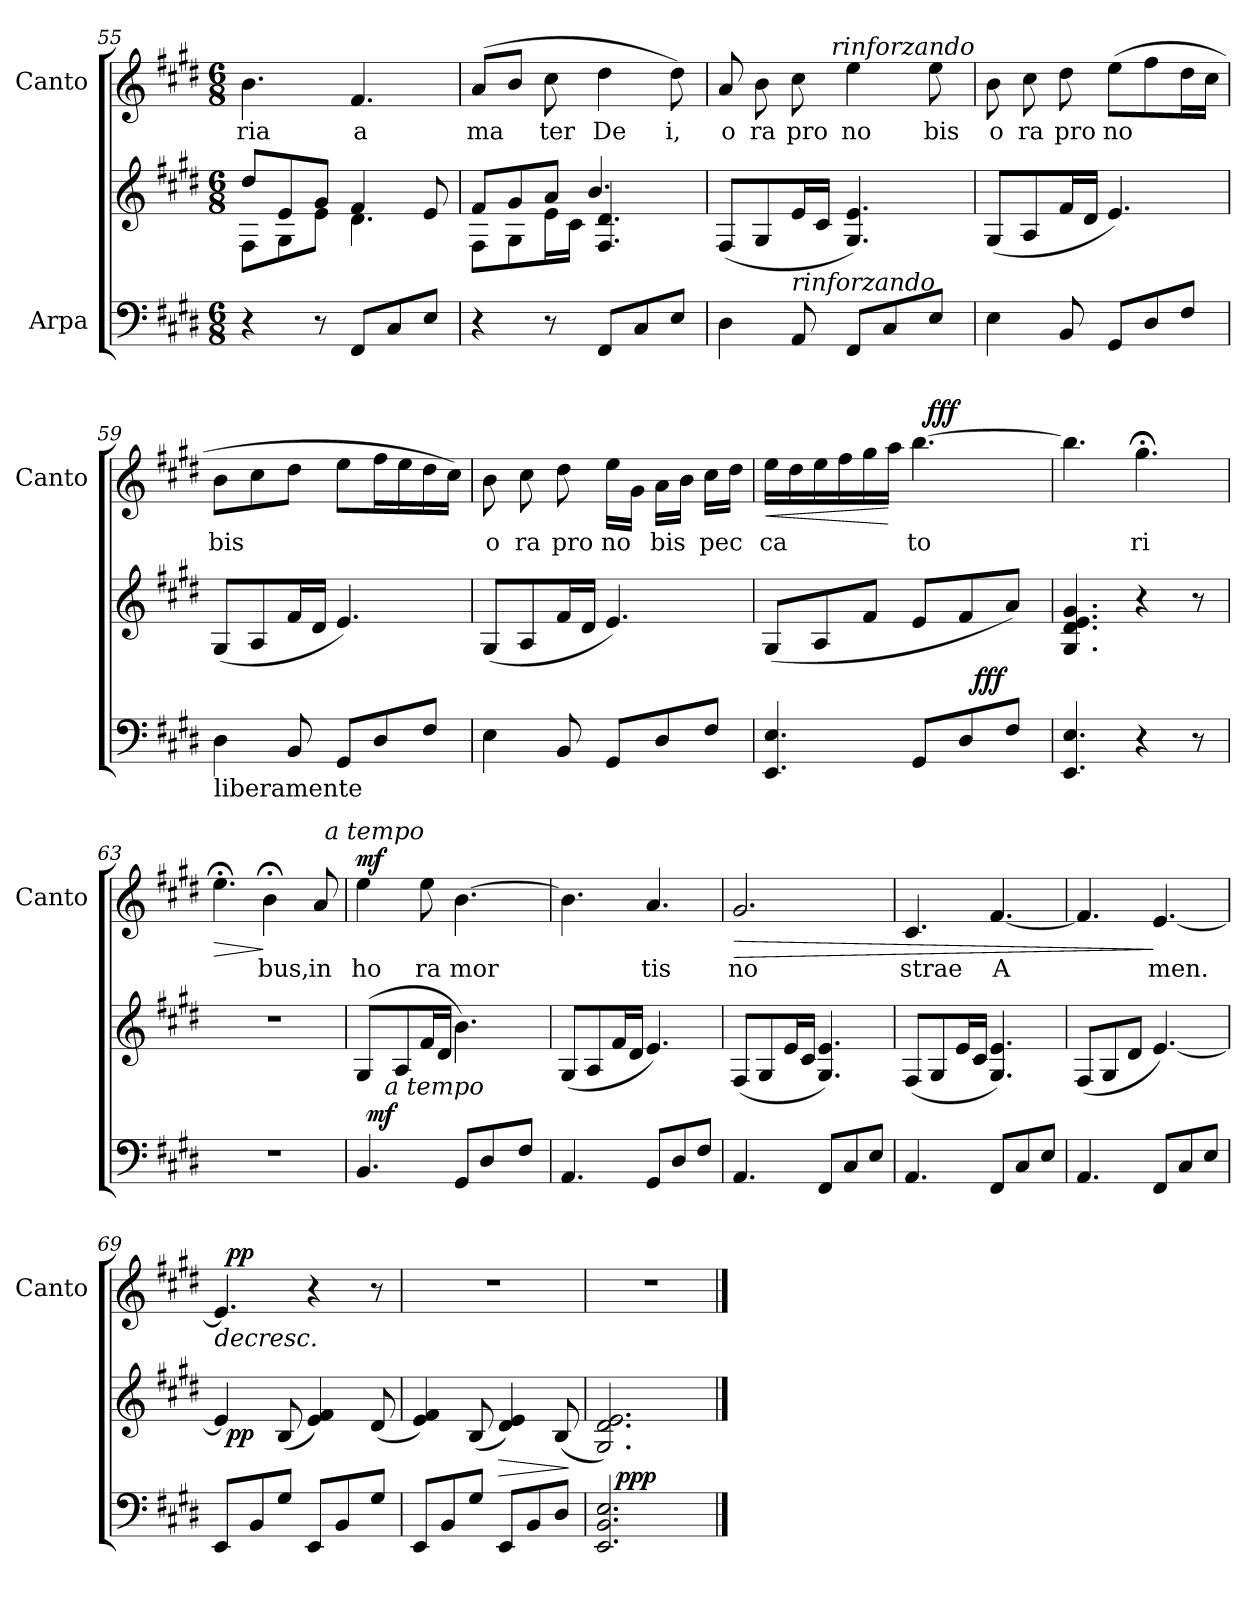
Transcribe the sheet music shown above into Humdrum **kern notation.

**kern	**kern	**dynam	**kern	**text	**dynam
*part2	*part2	*part2	*part1	*part1	*part1
*staff3	*staff2	*staff2/3	*staff1	*staff1	*staff1
*I"Arpa	*	*	*I"Canto	*	*
*	*	*	*I'Canto	*	*
*clefF4	*clefG2	*	*clefG2	*	*
*k[f#c#g#d#]	*k[f#c#g#d#]	*	*k[f#c#g#d#]	*	*
*E:	*E:	*	*E:	*	*
*M6/8	*M6/8	*	*M6/8	*	*
=55	=55	=55	=55	=55	=55
*	*^	*	*	*	*
4r	8F#\L	8dd#/L	.	4.b\	ria	.
.	8G#\	8e/	.	.	.	.
8r	8e\J	8g#/J	.	.	.	.
8FF#/L	4.d#\	4f#/	.	4.f#/	a	.
8C#/	.	.	.	.	.	.
8E/J	.	8e/	.	.	.	.
=56	=56	=56	=56	=56	=56	=56
4r	8F#\L	8f#/L	.	(8a/L	ma	.
.	8G#\	8g#/	.	8b/J	.	.
8r	16e\L	8a/J	.	8cc#\	ter	.
.	16c#\JJ	.	.	.	.	.
8FF#/L	4.F#/ 4.d#/	4.b/	.	4dd#\	De	.
8C#/	.	.	.	.	.	.
8E/J	.	.	.	8dd#\)	i,	.
*	*v	*v	*	*	*	*
!!LO:PB:g=z
=57	=57	=57	=57	=57	=57
*	*	*	*^	*	*
4D#\	(8F#/L	.	8a/	4ryy	o	.
.	8G#/	.	8b\	.	ra	.
!LO:TX:a:i:t=rinforzando	!	!	!	!	!	!
8AA/	16e/L	.	8cc#\	16.ryy	pro	.
.	16c#/JJ	.	.	.	.	.
!	!	!	!	!LO:TX:a:i:t=rinforzando	!	!
.	.	.	.	4ryy	.	.
8FF#/L	4.G#/ 4.e/)	.	4ee\	.	no	.
8C#/	.	.	.	.	.	.
.	.	.	.	8ryy	.	.
8E/J	.	.	8ee\	.	bis	.
.	.	.	.	32ryy	.	.
*	*	*	*v	*v	*	*
=58	=58	=58	=58	=58	=58
4E\	(8G#/L	.	8b\	o	.
.	8A/	.	8cc#\	ra	.
8BB/	16f#/L	.	8dd#\	pro	.
.	16d#/JJ	.	.	.	.
8GG#/L	4.e/)	.	(8ee\L	no	.
8D#/	.	.	8ff#\	.	.
8F#/J	.	.	16dd#\L	.	.
.	.	.	16cc#\JJ	.	.
=59	=59	=59	=59	=59	=59
!LO:TX:b:t=liberamente	!	!	!	!	!
4D#\	(8G#/L	.	8b\L	bis	.
.	8A/	.	8cc#\	.	.
8BB/	16f#/L	.	8dd#\J	.	.
.	16d#/JJ	.	.	.	.
8GG#/L	4.e/)	.	8ee\L	.	.
8D#/	.	.	16ff#\L	.	.
.	.	.	16ee\	.	.
8F#/J	.	.	16dd#\	.	.
.	.	.	16cc#\JJ)	.	.
=60	=60	=60	=60	=60	=60
4E\	(8G#/L	.	8b\	o	.
.	8A/	.	8cc#\	ra	.
8BB/	16f#/L	.	8dd#\	pro	.
.	16d#/JJ	.	.	.	.
8GG#/L	4.e/)	.	16ee\LL	no	.
.	.	.	16g#\JJ	.	.
8D#/	.	.	16a\LL	bis	.
.	.	.	16b\JJ	.	.
8F#/J	.	.	16cc#\LL	pec	.
.	.	.	16dd#\JJ	.	.
!!LO:LB:g=z
=61	=61	=61	=61	=61	=61
!	!	!	!	!	!LO:HP:b
*^	*	*	*^	*	*
4.EE/ 4.E/	2ryy	(8G#/L	.	16ee\LL	4ryy	ca	<
.	.	.	.	16dd#\	.	.	.
.	.	8A/	.	16ee\	.	.	.
.	.	.	.	16ff#\	.	.	.
.	.	8f#/J	.	16gg#\	8ryy	.	.
.	.	.	.	16aa\JJ	.	.	[
8GG#/L	.	8e/L	.	[4.bb\	32ryy	to	.
!	!	!	!	!	!	!	!LO:DY:a
.	.	.	.	.	4ryy	.	fff
8D#/	32ryy	8f#/	.	.	.	.	.
!	!	!	!LO:DY:a=2	!	!	!	!
.	8..ryy	.	fff	.	.	.	.
8F#/J	.	8a/J)	.	.	.	.	.
.	.	.	.	.	16.ryy	.	.
*v	*v	*	*	*v	*v	*	*
=62	=62	=62	=62	=62	=62
4.EE/ 4.E/	4.G#/ 4.d#/ 4.e/ 4.g#/	.	4.bb\]	.	.
4r	4r	.	4.gg#;<\	ri	.
8r	8r	.	.	.	.
=63	=63	=63	=63	=63	=63
!	!	!	!	!	!LO:HP:b
*	*	*	*^	*	*
2.r	2.r	.	4.ee;<\	2ryy	.	>
.	.	.	4b;<\	.	bus,	]
.	.	.	.	8ryy	.	.
.	.	.	8a/	32ryy	in	.
!	!	!	!	!LO:TX:a:i:t=a tempo	!	!
.	.	.	.	16.ryy	.	.
=64	=64	=64	=64	=64	=64	=64
!	!	!	!	!	!	!LO:DY:a
*^	*	*	*	*	*	*
*	*^	*	*	*v	*v	*	*
4.BB/	32ryy	16.ryy	(8G#/L	.	4ee\	ho	mf
!	!	!	!	!LO:DY:a=2	!	!	!
.	2ryy	.	.	mf	.	.	.
!	!	!LO:TX:a:i:t=a tempo	!	!	!	!	!
.	.	2ryy	.	.	.	.	.
.	.	.	8A/	.	.	.	.
.	.	.	16f#/L	.	8ee\	ra	.
.	.	.	16d#/JJ	.	.	.	.
8GG#/L	.	.	4.b\)	.	[4.b\	mor	.
8D#/	.	.	.	.	.	.	.
.	8..ryy	.	.	.	.	.	.
.	.	8ryy	.	.	.	.	.
8F#/J	.	.	.	.	.	.	.
.	.	32ryy	.	.	.	.	.
*v	*v	*v	*	*	*	*	*
!!LO:LB:g=z
=65	=65	=65	=65	=65	=65
4.AA/	(8G#/L	.	4.b\]	.	.
.	8A/	.	.	.	.
.	16f#/L	.	.	.	.
.	16d#/JJ	.	.	.	.
8GG#/L	4.e/)	.	4.a/	tis	.
8D#/	.	.	.	.	.
8F#/J	.	.	.	.	.
=66	=66	=66	=66	=66	=66
!	!	!	!	!	!LO:HP:b
4.AA/	(8F#/L	.	2.g#/	no	>
.	8G#/	.	.	.	.
.	16e/L	.	.	.	.
.	16c#/JJ	.	.	.	.
8FF#/L	4.G#/ 4.e/)	.	.	.	.
8C#/	.	.	.	.	.
8E/J	.	.	.	.	.
=67	=67	=67	=67	=67	=67
4.AA/	(8F#/L	.	4.c#/	strae	.
.	8G#/	.	.	.	.
.	16e/L	.	.	.	.
.	16c#/JJ	.	.	.	.
8FF#/L	4.G#/ 4.e/)	.	[4.f#/	A	.
8C#/	.	.	.	.	.
8E/J	.	.	.	.	.
=68	=68	=68	=68	=68	=68
4.AA/	(8F#/L	.	4.f#/]	.	.
.	8G#/	.	.	.	.
.	8d#/J	.	.	.	.
8FF#/L	[4.e/)	.	[4.e/	men.	]
8C#/	.	.	.	.	.
8E/J	.	.	.	.	.
!!LO:LB:g=z
=69	=69	=69	=69	=69	=69
!	!	!	!	!	!LO:HP:b
*	*^	*	*^	*	*
8EE/L	4e/]	32ryy	.	4.e/]	32ryy	.	>
!	!	!	!LO:DY:b	!	!	!	!LO:DY:a
.	.	2ryy	pp	.	2ryy	.	pp
8BB/	.	.	.	.	.	.	.
8G#/J	(8B/	.	.	.	.	.	.
8EE/L	4e/ 4f#/)	.	.	4r	.	.	.
8BB/	.	.	.	.	.	.	.
.	.	8..ryy	.	.	8..ryy	.	.
8G#/J	(8d#/	.	.	8r	.	.	]
=70	=70	=70	=70	=70	=70	=70	=70
!	!LO:TX:b:i:t=rit.	!	!	!	!	!	!
*	*v	*v	*	*	*	*	*
*	*	*	*v	*v	*	*
8EE/L	4e/ 4f#/)	.	2.r	.	.
8BB/	.	.	.	.	.
8G#/J	(8B/	.	.	.	.
!	!	!LO:HP:b	!	!	!
8EE/L	4d#/ 4e/)	>	.	.	.
8BB/	.	.	.	.	.
8D#/J	(8B/	.	.	.	.
.	.	]	.	.	.
=71	=71	=71	=71	=71	=71
*^	*	*	*	*	*
2.EE/ 2.BB/ 2.E/	16ryy	2.G#/ 2.d#/ 2.e/)	.	2.r	.	.
!	!	!	!LO:DY:a=2	!	!	!
.	2ryy	.	ppp	.	.	.
.	8.ryy	.	.	.	.	.
*v	*v	*	*	*	*	*
==	==	==	==	==	==
*-	*-	*-	*-	*-	*-
